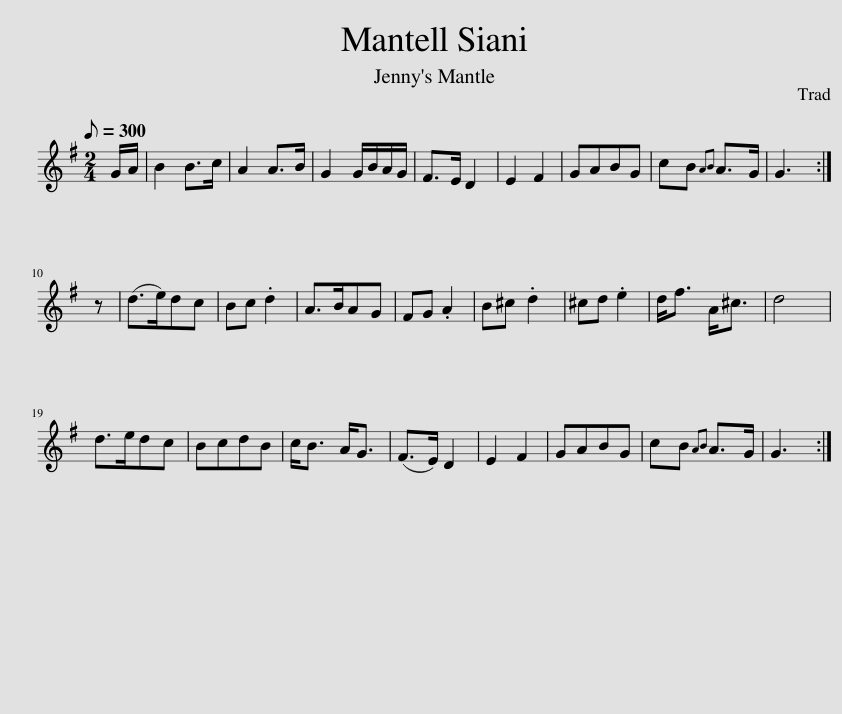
X:1
L:1/8
Q:1/8=300
M:2/4
I:linebreak $
K:G
V:1 treble
V:1
 G/A/ | B2 B>c | A2 A>B | G2 G/B/A/G/ | F>E D2 | %5
 E2 F2 | GABG | cB{AB} A>G | G3 :|$ z | %10
 (d>e)dc | Bc .d2 | A>BAG | FG .A2 | B^c .d2 | %15
 ^cd .e2 | d<f A<^c | d4 |$ d>edc | BcdB | %20
 c<B A<G | (F>E) D2 | E2 F2 | GABG | cB{AB} A>G | %25
 G3 :| %26
